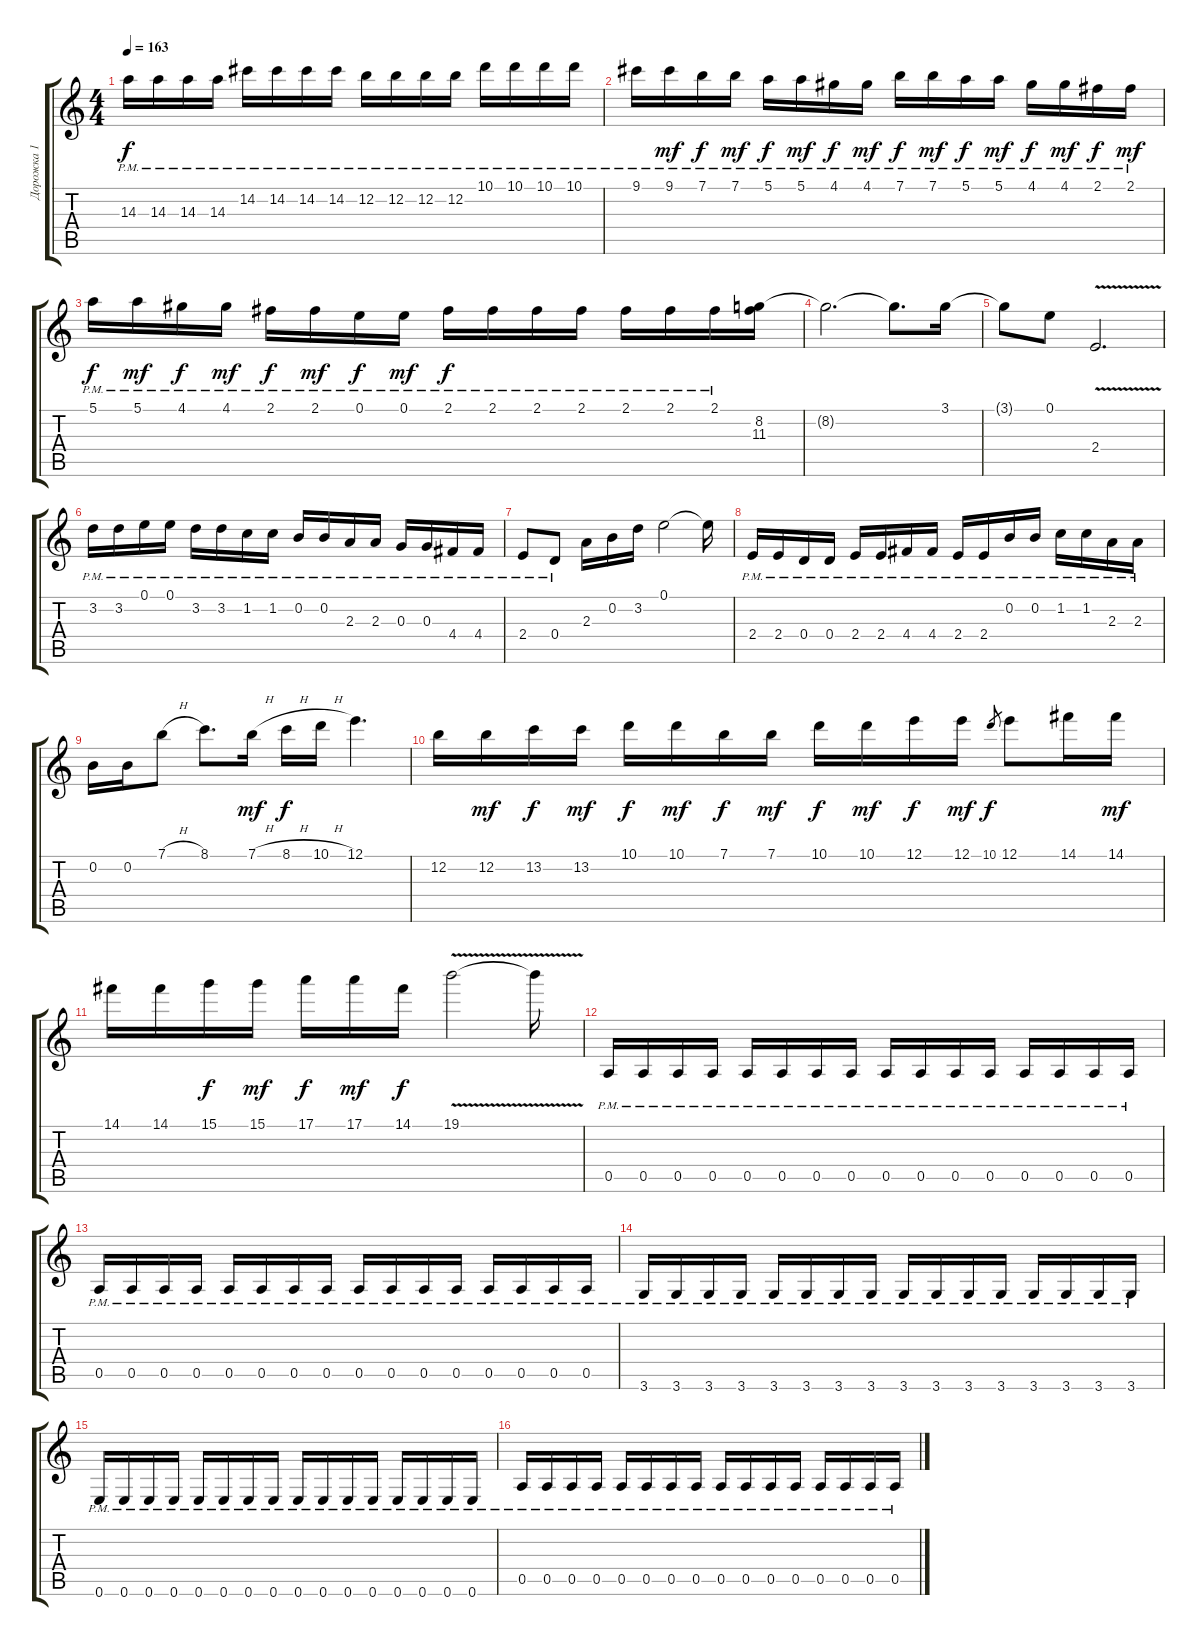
\track ("Дорожка 1" "Дорожка 1") {instrument distortionguitar}
\staff {score tabs}
\tuning (E4 B3 G3 D3 A2 E2) {hide}
\ts (4 4)
\tempo 163
\clef g2
\ks c
14.3{pm}.16{dy f} 14.3{pm}.16 14.3{pm}.16 14.3{pm}.16 14.2{pm}.16 14.2{pm}.16 14.2{pm}.16 14.2{pm}.16 12.2{pm}.16 12.2{pm}.16 12.2{pm}.16 12.2{pm}.16 10.1{pm}.16 10.1{pm}.16 10.1{pm}.16 10.1{pm}.16 |
9.1{pm}.16 9.1{pm}.16{dy mf} 7.1{pm}.16{dy f} 7.1{pm}.16{dy mf} 5.1{pm}.16{dy f} 5.1{pm}.16{dy mf} 4.1{pm}.16{dy f} 4.1{pm}.16{dy mf} 7.1{pm}.16{dy f} 7.1{pm}.16{dy mf} 5.1{pm}.16{dy f} 5.1{pm}.16{dy mf} 4.1{pm}.16{dy f} 4.1{pm}.16{dy mf} 2.1{pm}.16{dy f} 2.1{pm}.16{dy mf} |
5.1{pm}.16{dy f} 5.1{pm}.16{dy mf} 4.1{pm}.16{dy f} 4.1{pm}.16{dy mf} 2.1{pm}.16{dy f} 2.1{pm}.16{dy mf} 0.1{pm}.16{dy f} 0.1{pm}.16{dy mf} 2.1{pm}.16{dy f} 2.1{pm}.16 2.1{pm}.16 2.1{pm}.16 2.1{pm}.16 2.1{pm}.16 2.1{pm}.16 (8.2 11.3).16 |
8.2{t}.2{d} 8.2{t}.8{d} 3.1.16 |
3.1{t}.8 0.1.8 2.4{v}.2{d} |
3.2{pm}.16 3.2{pm}.16 0.1{pm}.16 0.1{pm}.16 3.2{pm}.16 3.2{pm}.16 1.2{pm}.16 1.2{pm}.16 0.2{pm}.16 0.2{pm}.16 2.3{pm}.16 2.3{pm}.16 0.3{pm}.16 0.3{pm}.16 4.4{pm}.16 4.4{pm}.16 |
2.4{pm}.8 0.4{pm}.8 2.3.16 0.2.16 3.2.16 0.1.2 0.1{t}.16 |
2.4{pm}.16 2.4{pm}.16 0.4{pm}.16 0.4{pm}.16 2.4{pm}.16 2.4{pm}.16 4.4{pm}.16 4.4{pm}.16 2.4{pm}.16 2.4{pm}.16 0.2{pm}.16 0.2{pm}.16 1.2{pm}.16 1.2{pm}.16 2.3{pm}.16 2.3{pm}.16 |
0.2.16 0.2.16 7.1{h}.8 8.1.8{d} 7.1{h}.16{dy mf} 8.1{h}.16{dy f} 10.1{h}.16 12.1.4{d} |
12.2.16 12.2.16{dy mf} 13.2.16{dy f} 13.2.16{dy mf} 10.1.16{dy f} 10.1.16{dy mf} 7.1.16{dy f} 7.1.16{dy mf} 10.1.16{dy f} 10.1.16{dy mf} 12.1.16{dy f} 12.1.16{dy mf} 10.1.8{gr dy f} 12.1.8 14.1.16 14.1.16{dy mf} |
14.1.16 14.1.16 15.1.16{dy f} 15.1.16{dy mf} 17.1.16{dy f} 17.1.16{dy mf} 14.1.16{dy f} 19.1{v}.2 19.1{t}.16 |
0.5{pm}.16 0.5{pm}.16 0.5{pm}.16 0.5{pm}.16 0.5{pm}.16 0.5{pm}.16 0.5{pm}.16 0.5{pm}.16 0.5{pm}.16 0.5{pm}.16 0.5{pm}.16 0.5{pm}.16 0.5{pm}.16 0.5{pm}.16 0.5{pm}.16 0.5{pm}.16 |
0.5{pm}.16 0.5{pm}.16 0.5{pm}.16 0.5{pm}.16 0.5{pm}.16 0.5{pm}.16 0.5{pm}.16 0.5{pm}.16 0.5{pm}.16 0.5{pm}.16 0.5{pm}.16 0.5{pm}.16 0.5{pm}.16 0.5{pm}.16 0.5{pm}.16 0.5{pm}.16 |
3.6{pm}.16 3.6{pm}.16 3.6{pm}.16 3.6{pm}.16 3.6{pm}.16 3.6{pm}.16 3.6{pm}.16 3.6{pm}.16 3.6{pm}.16 3.6{pm}.16 3.6{pm}.16 3.6{pm}.16 3.6{pm}.16 3.6{pm}.16 3.6{pm}.16 3.6{pm}.16 |
0.6{pm}.16 0.6{pm}.16 0.6{pm}.16 0.6{pm}.16 0.6{pm}.16 0.6{pm}.16 0.6{pm}.16 0.6{pm}.16 0.6{pm}.16 0.6{pm}.16 0.6{pm}.16 0.6{pm}.16 0.6{pm}.16 0.6{pm}.16 0.6{pm}.16 0.6{pm}.16 |
0.5{pm}.16 0.5{pm}.16 0.5{pm}.16 0.5{pm}.16 0.5{pm}.16 0.5{pm}.16 0.5{pm}.16 0.5{pm}.16 0.5{pm}.16 0.5{pm}.16 0.5{pm}.16 0.5{pm}.16 0.5{pm}.16 0.5{pm}.16 0.5{pm}.16 0.5{pm}.16
